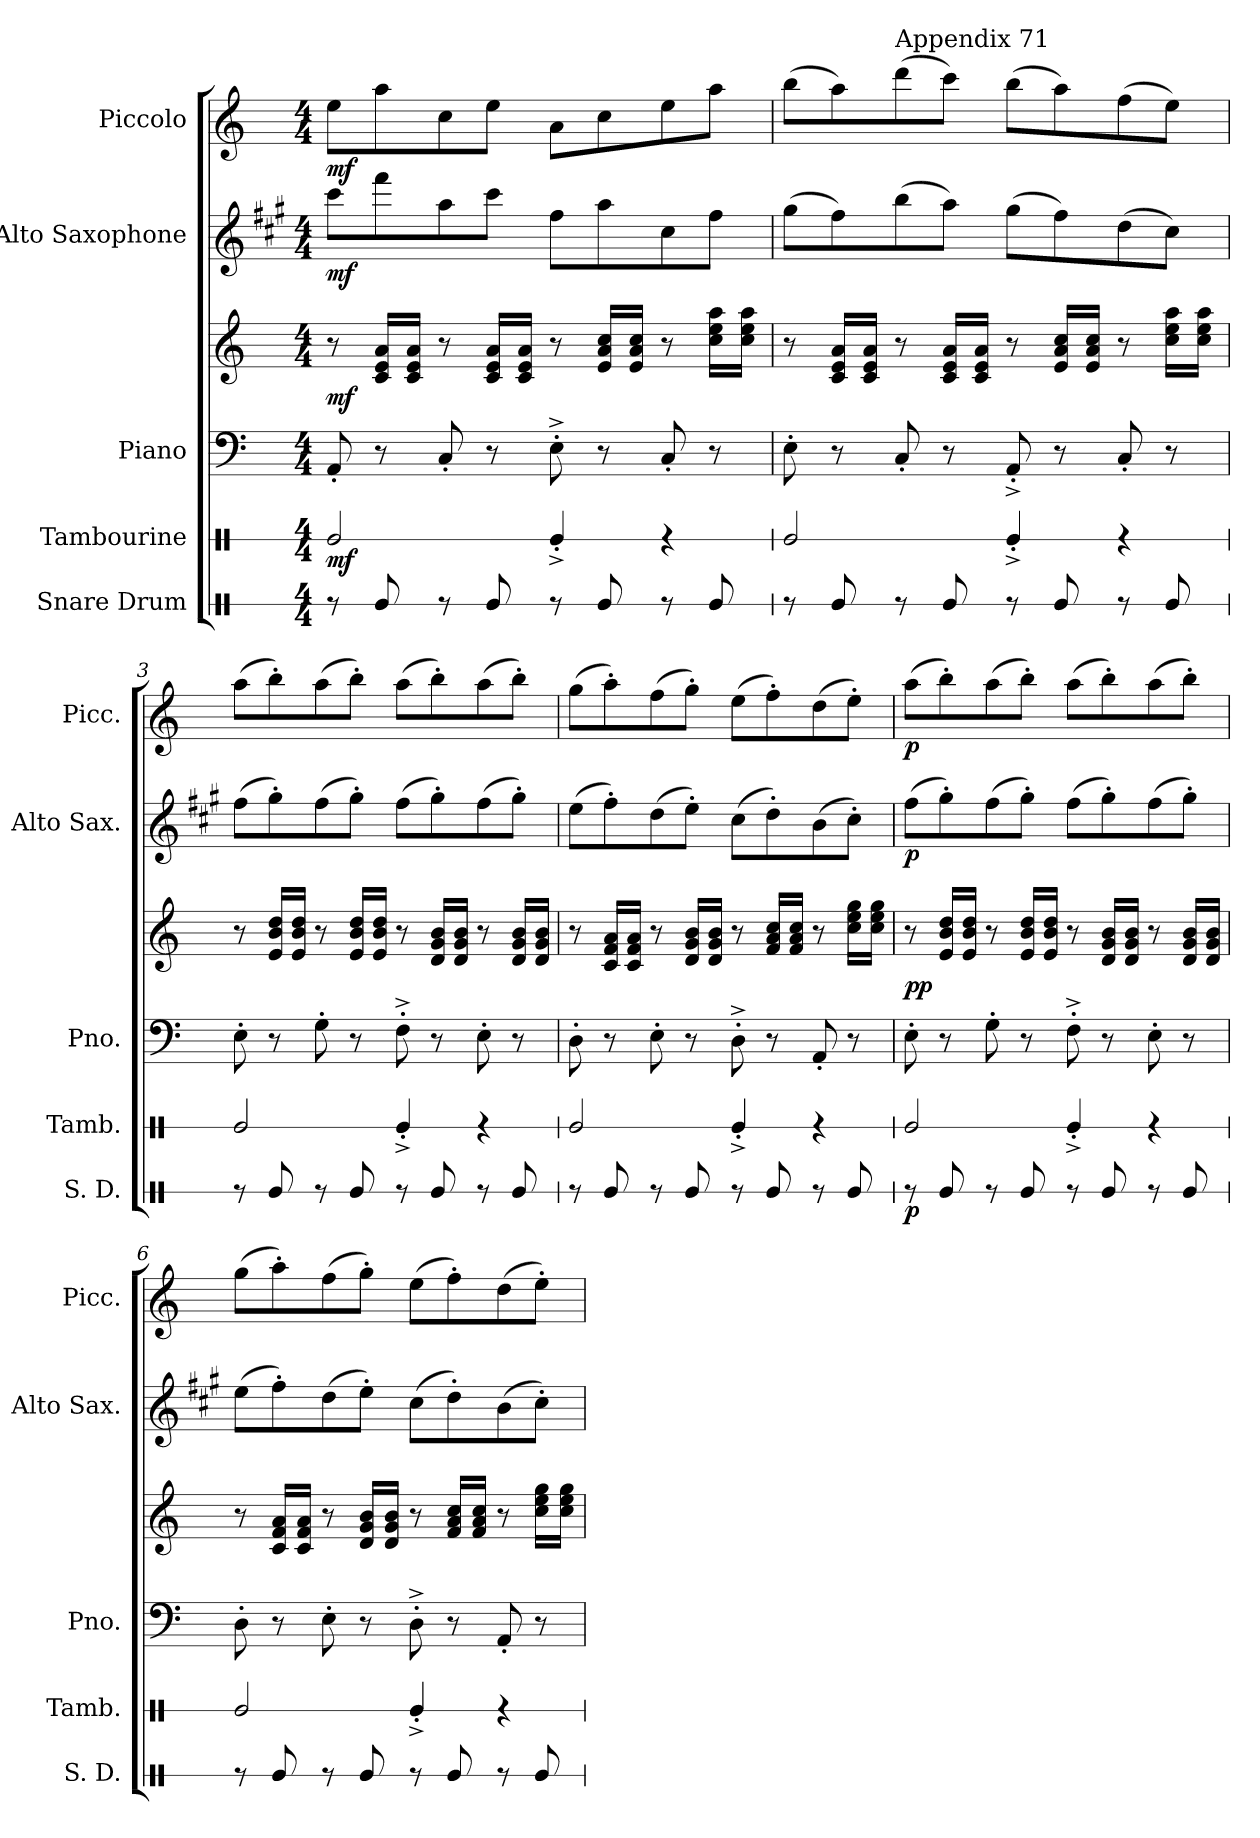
**kern	**dynam	**kern	**dynam	**kern	**kern	**dynam	**kern	**dynam	**kern	**dynam
*part5	*part5	*part4	*part4	*part3	*part3	*part3	*part2	*part2	*part1	*part1
*staff6	*staff6	*staff5	*staff5	*staff4	*staff3	*staff3/4	*staff2	*staff2	*staff1	*staff1
*I"Snare Drum	*	*I"Tambourine	*	*I"Piano	*	*	*I"Alto Saxophone	*	*I"Piccolo	*
*I'S. D.	*	*I'Tamb.	*	*I'Pno.	*	*	*I'Alto Sax.	*	*I'Picc.	*
!!LO:PB:g=z
*stria1	*	*stria1	*	*	*	*	*	*	*	*
*clefX	*	*clefX	*	*clefF4	*clefG2	*	*clefG2	*	*clefG2	*
*	*	*	*	*	*	*	*ITrd5c9	*	*ITrd-7c-12	*
*k[]	*	*k[]	*	*k[]	*k[]	*	*k[]	*	*k[]	*
*C:	*	*C:	*	*C:	*C:	*	*C:	*	*C:	*
*M4/4	*	*M4/4	*	*M4/4	*M4/4	*	*M4/4	*	*M4/4	*
*MM104	*	*MM104	*	*MM104	*MM104	*	*MM104	*	*MM104	*
=1	=1	=1	=1	=1	=1	=1	=1	=1	=1	=1
8r	.	2Rei/	mf	8AA'i/	8r	mf	8eei\L	mf	8eeei\L	mf
8Rei/	.	.	.	8r	16ci/ 16ei 16aiLL	.	8aai\	.	8aaai\	.
.	.	.	.	.	16ci/ 16ei 16aiJJ	.	.	.	.	.
8r	.	.	.	8C'i/	8r	.	8cci\	.	8ccci\	.
8Rei/	.	.	.	8r	16ci/ 16ei 16aiLL	.	8eei\J	.	8eeei\J	.
.	.	.	.	.	16ci/ 16ei 16aiJJ	.	.	.	.	.
8r	.	4Re'^i/	.	8E'^i\	8r	.	8ai\L	.	8aai\L	.
8Rei/	.	.	.	8r	16ei/ 16ai 16cciLL	.	8cci\	.	8ccci\	.
.	.	.	.	.	16ei/ 16ai 16cciJJ	.	.	.	.	.
8r	.	4r	.	8C'i/	8r	.	8ei\	.	8eeei\	.
8Rei/	.	.	.	8r	16cci\ 16eei 16aaiLL	.	8ai\J	.	8aaai\J	.
.	.	.	.	.	16cci\ 16eei 16aaiJJ	.	.	.	.	.
=2	=2	=2	=2	=2	=2	=2	=2	=2	=2	=2
8r	.	2Rei/	.	8E'i\	8r	.	(8bi\L	.	(8bbbi\L	.
8Rei/	.	.	.	8r	16ci/ 16ei 16aiLL	.	8ai\)	.	8aaai\)	.
.	.	.	.	.	16ci/ 16ei 16aiJJ	.	.	.	.	.
!	!	!	!	!	!	!	!	!	!LO:TX:a:t=Appendix 71	!
8r	.	.	.	8C'i/	8r	.	(8ddi\	.	(8ddddi\	.
8Rei/	.	.	.	8r	16ci/ 16ei 16aiLL	.	8cci\J)	.	8cccci\J)	.
.	.	.	.	.	16ci/ 16ei 16aiJJ	.	.	.	.	.
8r	.	4Re'^i/	.	8AA'^i/	8r	.	(8bi\L	.	(8bbbi\L	.
8Rei/	.	.	.	8r	16ei/ 16ai 16cciLL	.	8ai\)	.	8aaai\)	.
.	.	.	.	.	16ei/ 16ai 16cciJJ	.	.	.	.	.
8r	.	4r	.	8C'i/	8r	.	(8fi\	.	(8fffi\	.
8Rei/	.	.	.	8r	16cci\ 16eei 16aaiLL	.	8ei\J)	.	8eeei\J)	.
.	.	.	.	.	16cci\ 16eei 16aaiJJ	.	.	.	.	.
=3	=3	=3	=3	=3	=3	=3	=3	=3	=3	=3
8r	.	2Rei/	.	8E'i\	8r	.	(8ai\L	.	(8aaai\L	.
8Rei/	.	.	.	8r	16ei/ 16bi 16ddiLL	.	8b'i\)	.	8bbb'i\)	.
.	.	.	.	.	16ei/ 16bi 16ddiJJ	.	.	.	.	.
8r	.	.	.	8G'i\	8r	.	(8ai\	.	(8aaai\	.
8Rei/	.	.	.	8r	16ei/ 16bi 16ddiLL	.	8b'i\J)	.	8bbb'i\J)	.
.	.	.	.	.	16ei/ 16bi 16ddiJJ	.	.	.	.	.
8r	.	4Re'^i/	.	8F'^i\	8r	.	(8ai\L	.	(8aaai\L	.
8Rei/	.	.	.	8r	16di/ 16gi 16biLL	.	8b'i\)	.	8bbb'i\)	.
.	.	.	.	.	16di/ 16gi 16biJJ	.	.	.	.	.
8r	.	4r	.	8E'i\	8r	.	(8ai\	.	(8aaai\	.
8Rei/	.	.	.	8r	16di/ 16gi 16biLL	.	8b'i\J)	.	8bbb'i\J)	.
.	.	.	.	.	16di/ 16gi 16biJJ	.	.	.	.	.
=4	=4	=4	=4	=4	=4	=4	=4	=4	=4	=4
8r	.	2Rei/	.	8D'i\	8r	.	(8gi\L	.	(8gggi\L	.
8Rei/	.	.	.	8r	16ci/ 16fi 16aiLL	.	8a'i\)	.	8aaa'i\)	.
.	.	.	.	.	16ci/ 16fi 16aiJJ	.	.	.	.	.
8r	.	.	.	8E'i\	8r	.	(8fi\	.	(8fffi\	.
8Rei/	.	.	.	8r	16di/ 16gi 16biLL	.	8g'i\J)	.	8ggg'i\J)	.
.	.	.	.	.	16di/ 16gi 16biJJ	.	.	.	.	.
8r	.	4Re'^i/	.	8D'^i\	8r	.	(8ei\L	.	(8eeei\L	.
8Rei/	.	.	.	8r	16fi/ 16ai 16cciLL	.	8f'i\)	.	8fff'i\)	.
.	.	.	.	.	16fi/ 16ai 16cciJJ	.	.	.	.	.
8r	.	4r	.	8AA'i/	8r	.	(8di\	.	(8dddi\	.
8Rei/	.	.	.	8r	16cci\ 16eei 16ggiLL	.	8e'i\J)	.	8eee'i\J)	.
.	.	.	.	.	16cci\ 16eei 16ggiJJ	.	.	.	.	.
!!LO:LB:g=z
=5	=5	=5	=5	=5	=5	=5	=5	=5	=5	=5
8r	p	2Rei/	.	8E'i\	8r	p p	(8ai\L	p	(8aaai\L	p
8Rei/	.	.	.	8r	16ei/ 16bi 16ddiLL	.	8b'i\)	.	8bbb'i\)	.
.	.	.	.	.	16ei/ 16bi 16ddiJJ	.	.	.	.	.
8r	.	.	.	8G'i\	8r	.	(8ai\	.	(8aaai\	.
8Rei/	.	.	.	8r	16ei/ 16bi 16ddiLL	.	8b'i\J)	.	8bbb'i\J)	.
.	.	.	.	.	16ei/ 16bi 16ddiJJ	.	.	.	.	.
8r	.	4Re'^i/	.	8F'^i\	8r	.	(8ai\L	.	(8aaai\L	.
8Rei/	.	.	.	8r	16di/ 16gi 16biLL	.	8b'i\)	.	8bbb'i\)	.
.	.	.	.	.	16di/ 16gi 16biJJ	.	.	.	.	.
8r	.	4r	.	8E'i\	8r	.	(8ai\	.	(8aaai\	.
8Rei/	.	.	.	8r	16di/ 16gi 16biLL	.	8b'i\J)	.	8bbb'i\J)	.
.	.	.	.	.	16di/ 16gi 16biJJ	.	.	.	.	.
=6	=6	=6	=6	=6	=6	=6	=6	=6	=6	=6
8r	.	2Rei/	.	8D'i\	8r	.	(8gi\L	.	(8gggi\L	.
8Rei/	.	.	.	8r	16ci/ 16fi 16aiLL	.	8a'i\)	.	8aaa'i\)	.
.	.	.	.	.	16ci/ 16fi 16aiJJ	.	.	.	.	.
8r	.	.	.	8E'i\	8r	.	(8fi\	.	(8fffi\	.
8Rei/	.	.	.	8r	16di/ 16gi 16biLL	.	8g'i\J)	.	8ggg'i\J)	.
.	.	.	.	.	16di/ 16gi 16biJJ	.	.	.	.	.
8r	.	4Re'^i/	.	8D'^i\	8r	.	(8ei\L	.	(8eeei\L	.
8Rei/	.	.	.	8r	16fi/ 16ai 16cciLL	.	8f'i\)	.	8fff'i\)	.
.	.	.	.	.	16fi/ 16ai 16cciJJ	.	.	.	.	.
8r	.	4r	.	8AA'i/	8r	.	(8di\	.	(8dddi\	.
8Rei/	.	.	.	8r	16cci\ 16eei 16ggiLL	.	8e'i\J)	.	8eee'i\J)	.
.	.	.	.	.	16cci\ 16eei 16ggiJJ	.	.	.	.	.
=	=	=	=	=	=	=	=	=	=	=
*-	*-	*-	*-	*-	*-	*-	*-	*-	*-	*-
